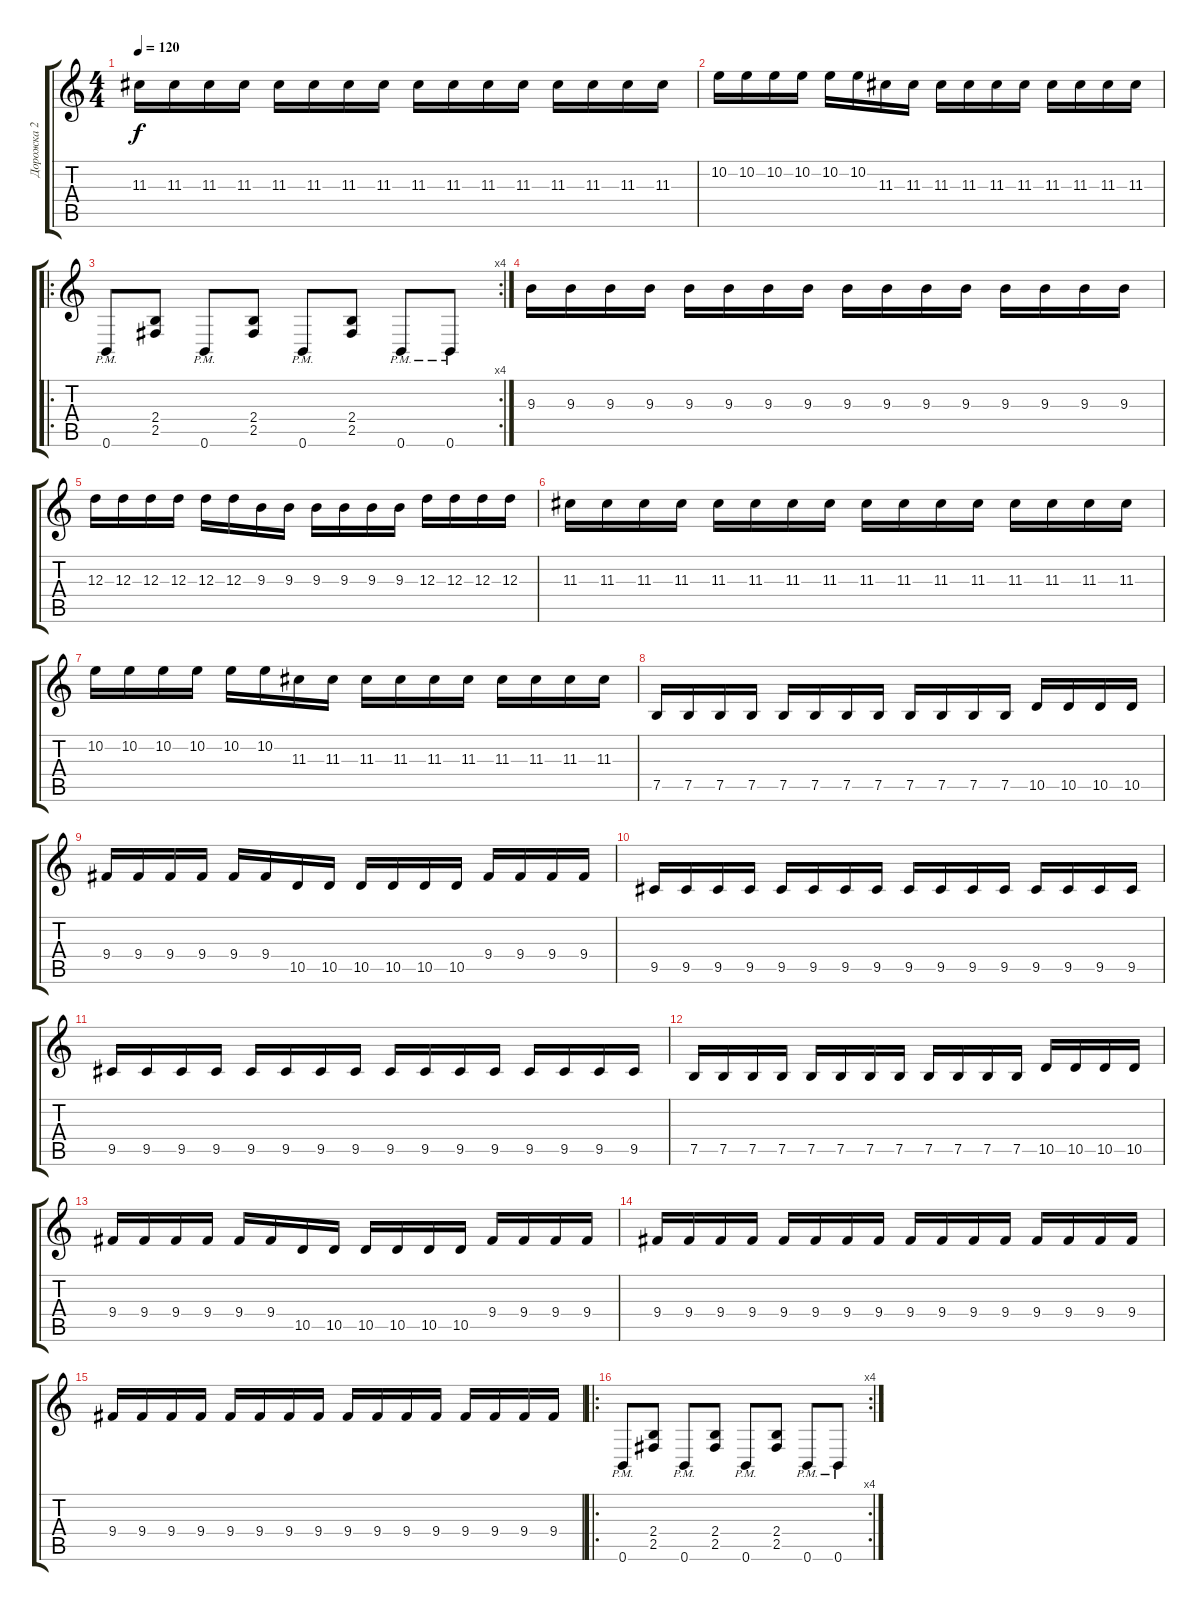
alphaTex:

\track ("Дорожка 2" "Дорожка 2") {instrument distortionguitar}
\staff {score tabs}
\tuning (B3 Gb3 D3 A2 E2 B1) {hide}
\ts (4 4)
\tempo 120
\clef g2
\ks c
11.3.16{dy f} 11.3.16 11.3.16 11.3.16 11.3.16 11.3.16 11.3.16 11.3.16 11.3.16 11.3.16 11.3.16 11.3.16 11.3.16 11.3.16 11.3.16 11.3.16 |
10.2.16 10.2.16 10.2.16 10.2.16 10.2.16 10.2.16 11.3.16 11.3.16 11.3.16 11.3.16 11.3.16 11.3.16 11.3.16 11.3.16 11.3.16 11.3.16 |
\ro
\rc 4
0.6{pm}.8 (2.4 2.5).8 0.6{pm}.8 (2.4 2.5).8 0.6{pm}.8 (2.4 2.5).8 0.6{pm}.8 0.6{pm}.8 |
9.3.16 9.3.16 9.3.16 9.3.16 9.3.16 9.3.16 9.3.16 9.3.16 9.3.16 9.3.16 9.3.16 9.3.16 9.3.16 9.3.16 9.3.16 9.3.16 |
12.3.16 12.3.16 12.3.16 12.3.16 12.3.16 12.3.16 9.3.16 9.3.16 9.3.16 9.3.16 9.3.16 9.3.16 12.3.16 12.3.16 12.3.16 12.3.16 |
11.3.16 11.3.16 11.3.16 11.3.16 11.3.16 11.3.16 11.3.16 11.3.16 11.3.16 11.3.16 11.3.16 11.3.16 11.3.16 11.3.16 11.3.16 11.3.16 |
10.2.16 10.2.16 10.2.16 10.2.16 10.2.16 10.2.16 11.3.16 11.3.16 11.3.16 11.3.16 11.3.16 11.3.16 11.3.16 11.3.16 11.3.16 11.3.16 |
7.5.16 7.5.16 7.5.16 7.5.16 7.5.16 7.5.16 7.5.16 7.5.16 7.5.16 7.5.16 7.5.16 7.5.16 10.5.16 10.5.16 10.5.16 10.5.16 |
9.4.16 9.4.16 9.4.16 9.4.16 9.4.16 9.4.16 10.5.16 10.5.16 10.5.16 10.5.16 10.5.16 10.5.16 9.4.16 9.4.16 9.4.16 9.4.16 |
9.5.16 9.5.16 9.5.16 9.5.16 9.5.16 9.5.16 9.5.16 9.5.16 9.5.16 9.5.16 9.5.16 9.5.16 9.5.16 9.5.16 9.5.16 9.5.16 |
9.5.16 9.5.16 9.5.16 9.5.16 9.5.16 9.5.16 9.5.16 9.5.16 9.5.16 9.5.16 9.5.16 9.5.16 9.5.16 9.5.16 9.5.16 9.5.16 |
7.5.16 7.5.16 7.5.16 7.5.16 7.5.16 7.5.16 7.5.16 7.5.16 7.5.16 7.5.16 7.5.16 7.5.16 10.5.16 10.5.16 10.5.16 10.5.16 |
9.4.16 9.4.16 9.4.16 9.4.16 9.4.16 9.4.16 10.5.16 10.5.16 10.5.16 10.5.16 10.5.16 10.5.16 9.4.16 9.4.16 9.4.16 9.4.16 |
9.4.16 9.4.16 9.4.16 9.4.16 9.4.16 9.4.16 9.4.16 9.4.16 9.4.16 9.4.16 9.4.16 9.4.16 9.4.16 9.4.16 9.4.16 9.4.16 |
9.4.16 9.4.16 9.4.16 9.4.16 9.4.16 9.4.16 9.4.16 9.4.16 9.4.16 9.4.16 9.4.16 9.4.16 9.4.16 9.4.16 9.4.16 9.4.16 |
\ro
\rc 4
0.6{pm}.8 (2.4 2.5).8 0.6{pm}.8 (2.4 2.5).8 0.6{pm}.8 (2.4 2.5).8 0.6{pm}.8 0.6{pm}.8
